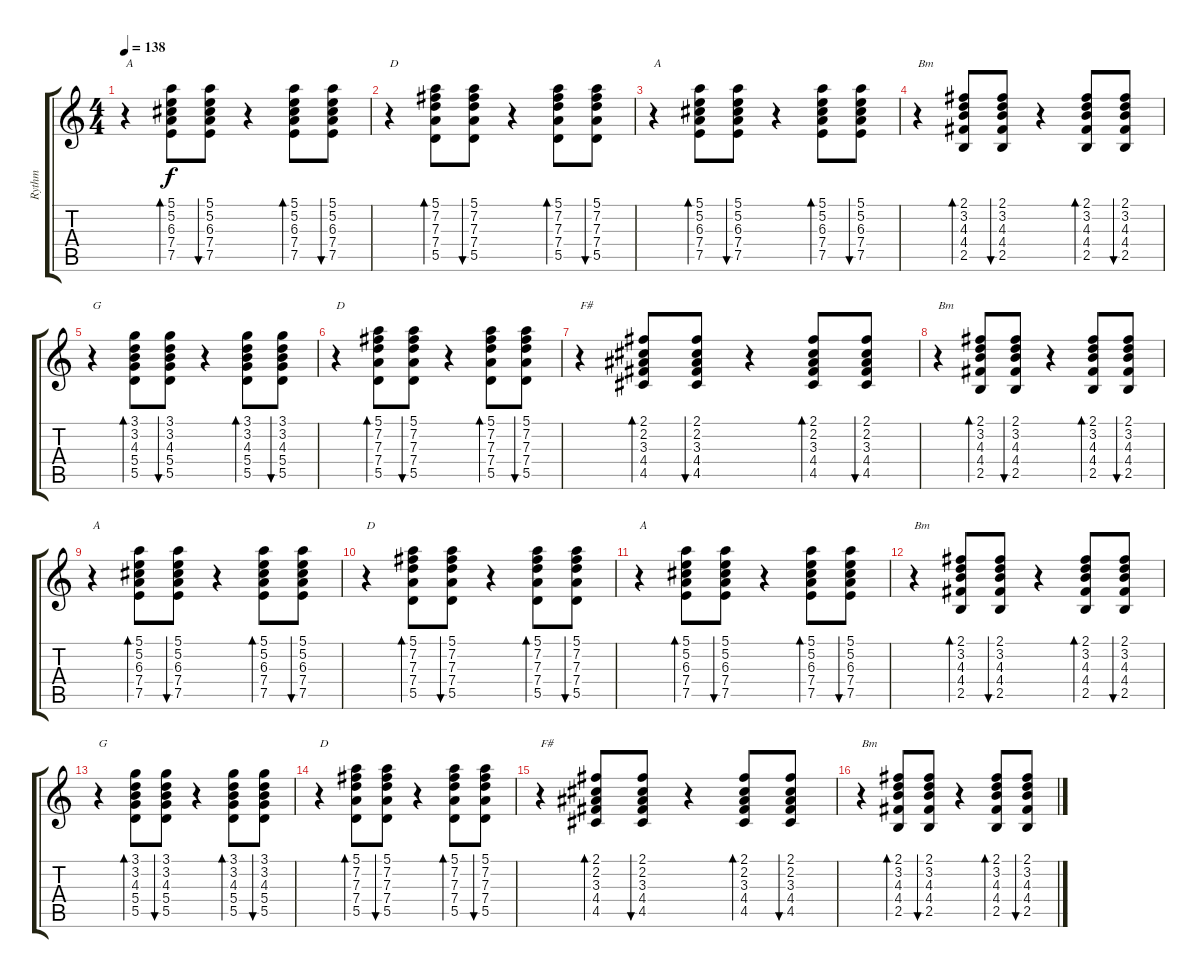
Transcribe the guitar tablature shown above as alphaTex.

\track ("Rythm" "Rythm") {instrument acousticguitarsteel}
\staff {score tabs}
\tuning (E4 B3 G3 D3 A2 E2) {hide}
\ts (4 4)
\tempo 138
\clef g2
\ks c
r.4{txt "A" dy f} (5.1 5.2 6.3 7.4 7.5).8{bd 120} (5.1 5.2 6.3 7.4 7.5).8{bu 120} r.4 (5.1 5.2 6.3 7.4 7.5).8{bd 120} (5.1 5.2 6.3 7.4 7.5).8{bu 120} |
\section ("" "")
r.4{txt "D"} (5.1 7.2 7.3 7.4 5.5).8{bd 120} (5.1 7.2 7.3 7.4 5.5).8{bu 120} r.4 (5.1 7.2 7.3 7.4 5.5).8{bd 120} (5.1 7.2 7.3 7.4 5.5).8{bu 120} |
r.4{txt "A"} (5.1 5.2 6.3 7.4 7.5).8{bd 120} (5.1 5.2 6.3 7.4 7.5).8{bu 120} r.4 (5.1 5.2 6.3 7.4 7.5).8{bd 120} (5.1 5.2 6.3 7.4 7.5).8{bu 120} |
r.4{txt "Bm"} (2.1 3.2 4.3 4.4 2.5).8{bd 120} (2.1 3.2 4.3 4.4 2.5).8{bu 120} r.4 (2.1 3.2 4.3 4.4 2.5).8{bd 120} (2.1 3.2 4.3 4.4 2.5).8{bu 120} |
r.4{txt "G"} (3.1 3.2 4.3 5.4 5.5).8{bd 120} (3.1 3.2 4.3 5.4 5.5).8{bu 120} r.4 (3.1 3.2 4.3 5.4 5.5).8{bd 120} (3.1 3.2 4.3 5.4 5.5).8{bu 120} |
r.4{txt "D"} (5.1 7.2 7.3 7.4 5.5).8{bd 120} (5.1 7.2 7.3 7.4 5.5).8{bu 120} r.4 (5.1 7.2 7.3 7.4 5.5).8{bd 120} (5.1 7.2 7.3 7.4 5.5).8{bu 120} |
r.4{txt "F#"} (2.1 2.2 3.3 4.4 4.5).8{bd 120} (2.1 2.2 3.3 4.4 4.5).8{bu 120} r.4 (2.1 2.2 3.3 4.4 4.5).8{bd 120} (2.1 2.2 3.3 4.4 4.5).8{bu 120} |
r.4{txt "Bm"} (2.1 3.2 4.3 4.4 2.5).8{bd 120} (2.1 3.2 4.3 4.4 2.5).8{bu 120} r.4 (2.1 3.2 4.3 4.4 2.5).8{bd 120} (2.1 3.2 4.3 4.4 2.5).8{bu 120} |
r.4{txt "A"} (5.1 5.2 6.3 7.4 7.5).8{bd 120} (5.1 5.2 6.3 7.4 7.5).8{bu 120} r.4 (5.1 5.2 6.3 7.4 7.5).8{bd 120} (5.1 5.2 6.3 7.4 7.5).8{bu 120} |
\section ("" "")
r.4{txt "D"} (5.1 7.2 7.3 7.4 5.5).8{bd 120} (5.1 7.2 7.3 7.4 5.5).8{bu 120} r.4 (5.1 7.2 7.3 7.4 5.5).8{bd 120} (5.1 7.2 7.3 7.4 5.5).8{bu 120} |
r.4{txt "A"} (5.1 5.2 6.3 7.4 7.5).8{bd 120} (5.1 5.2 6.3 7.4 7.5).8{bu 120} r.4 (5.1 5.2 6.3 7.4 7.5).8{bd 120} (5.1 5.2 6.3 7.4 7.5).8{bu 120} |
r.4{txt "Bm"} (2.1 3.2 4.3 4.4 2.5).8{bd 120} (2.1 3.2 4.3 4.4 2.5).8{bu 120} r.4 (2.1 3.2 4.3 4.4 2.5).8{bd 120} (2.1 3.2 4.3 4.4 2.5).8{bu 120} |
r.4{txt "G"} (3.1 3.2 4.3 5.4 5.5).8{bd 120} (3.1 3.2 4.3 5.4 5.5).8{bu 120} r.4 (3.1 3.2 4.3 5.4 5.5).8{bd 120} (3.1 3.2 4.3 5.4 5.5).8{bu 120} |
r.4{txt "D"} (5.1 7.2 7.3 7.4 5.5).8{bd 120} (5.1 7.2 7.3 7.4 5.5).8{bu 120} r.4 (5.1 7.2 7.3 7.4 5.5).8{bd 120} (5.1 7.2 7.3 7.4 5.5).8{bu 120} |
r.4{txt "F#"} (2.1 2.2 3.3 4.4 4.5).8{bd 120} (2.1 2.2 3.3 4.4 4.5).8{bu 120} r.4 (2.1 2.2 3.3 4.4 4.5).8{bd 120} (2.1 2.2 3.3 4.4 4.5).8{bu 120} |
r.4{txt "Bm"} (2.1 3.2 4.3 4.4 2.5).8{bd 120} (2.1 3.2 4.3 4.4 2.5).8{bu 120} r.4 (2.1 3.2 4.3 4.4 2.5).8{bd 120} (2.1 3.2 4.3 4.4 2.5).8{bu 120}
